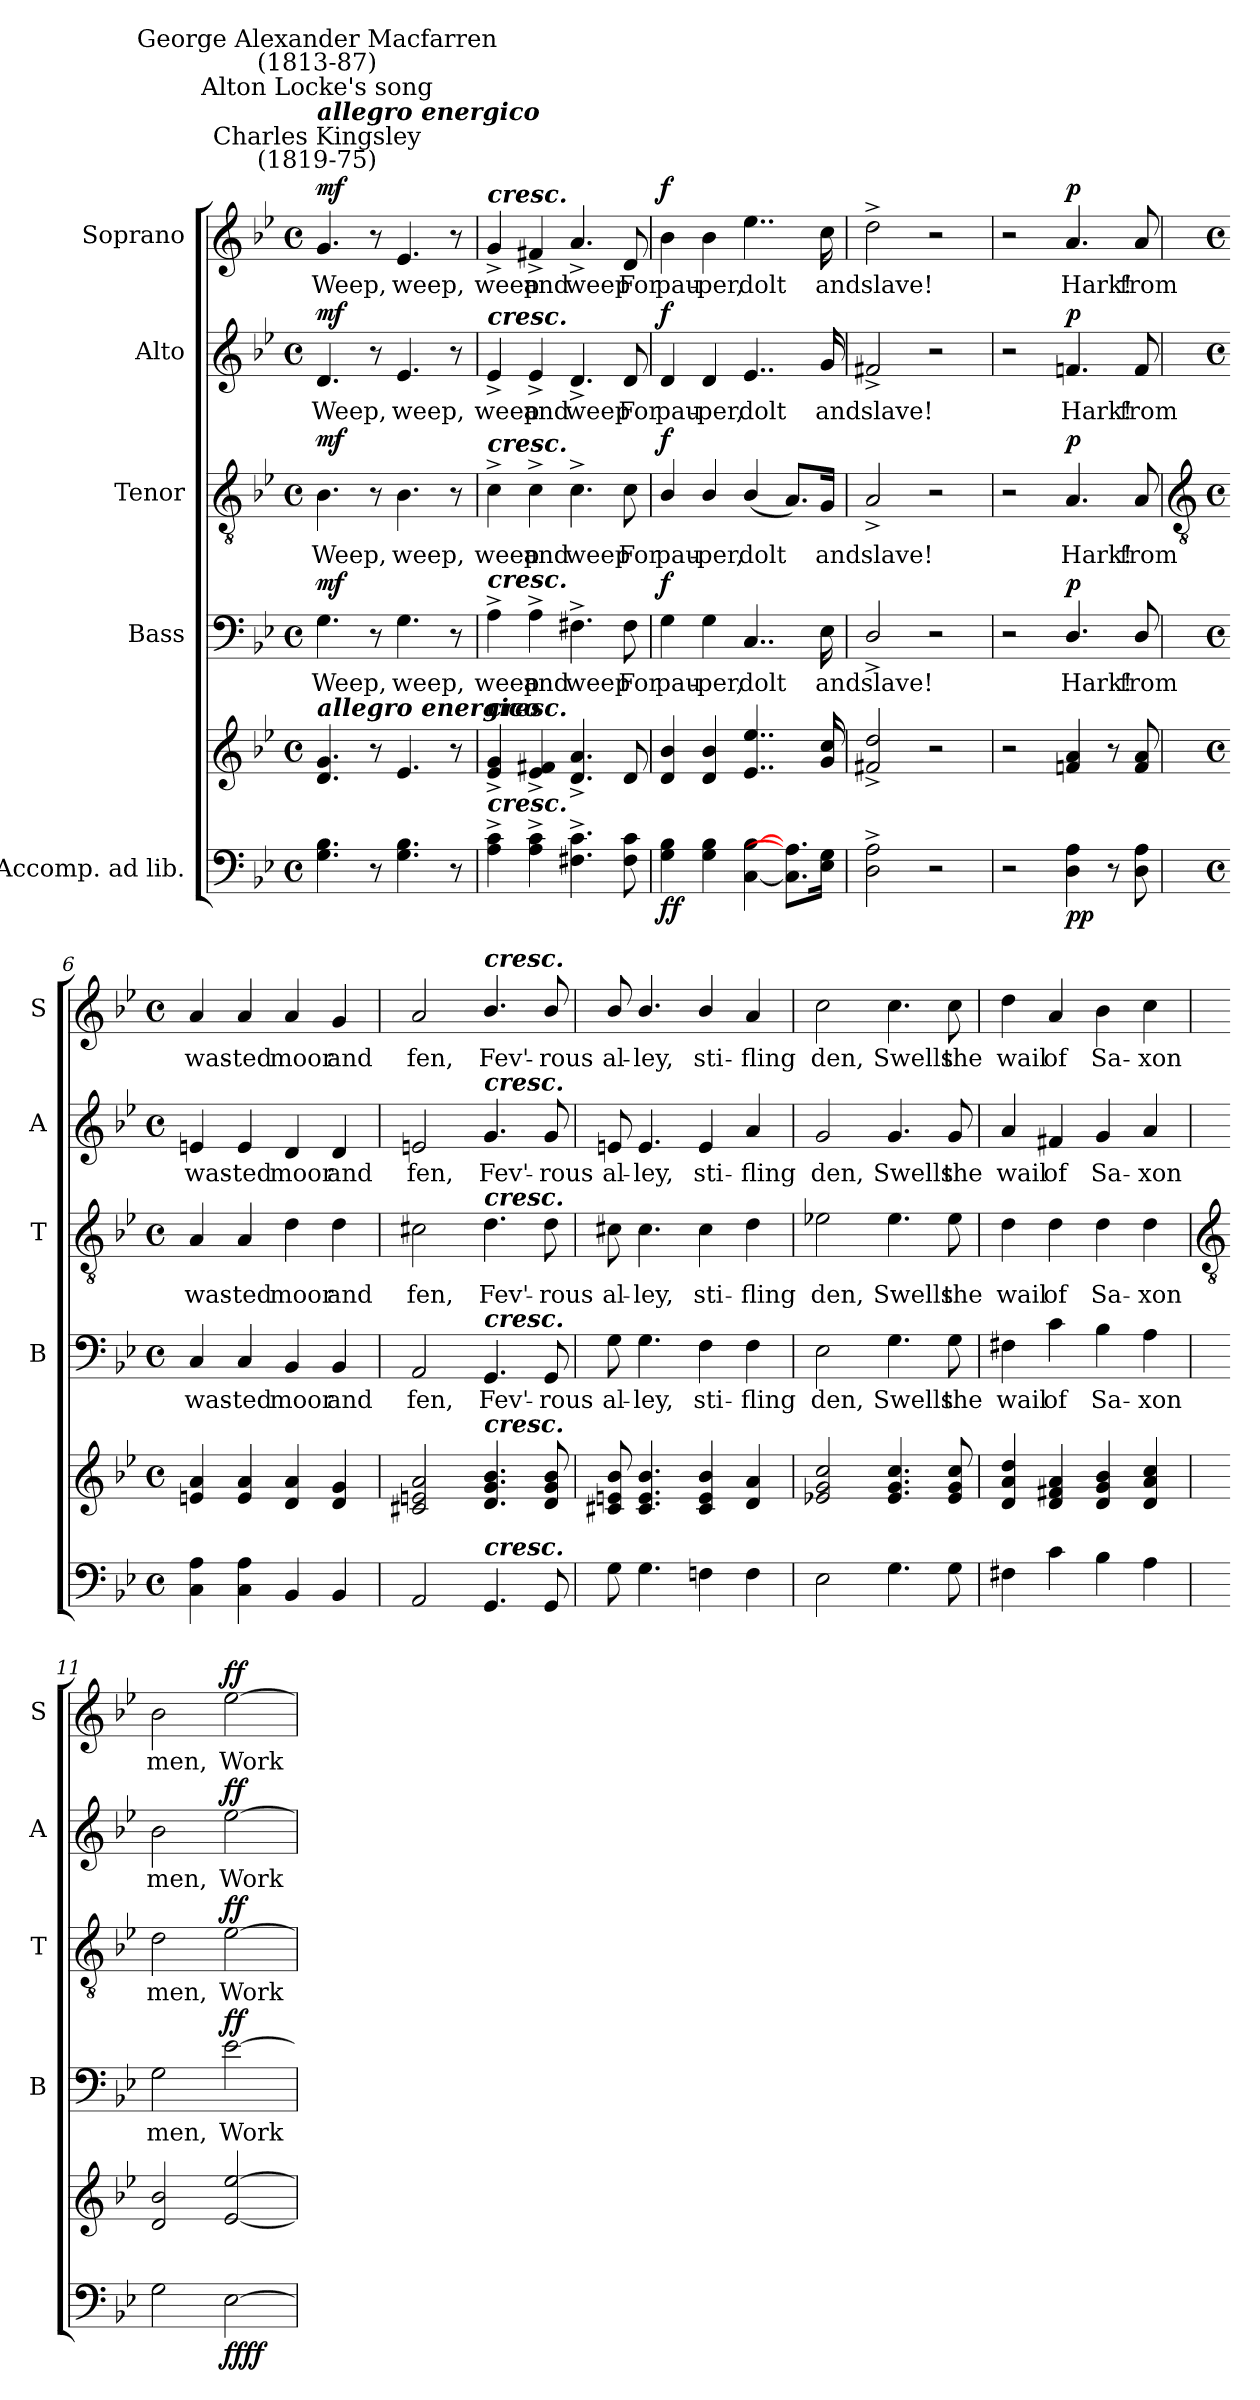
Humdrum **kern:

**kern	**kern	**dynam	**kern	**text	**dynam	**kern	**text	**dynam	**kern	**text	**dynam	**kern	**text	**dynam
*part5	*part5	*part5	*part4	*part4	*part4	*part3	*part3	*part3	*part2	*part2	*part2	*part1	*part1	*part1
*staff6	*staff5	*staff5/6	*staff4	*staff4	*staff4	*staff3	*staff3	*staff3	*staff2	*staff2	*staff2	*staff1	*staff1	*staff1
*I"Accomp. ad lib.	*	*	*I"Bass	*	*	*I"Tenor	*	*	*I"Alto	*	*	*I"Soprano	*	*
*	*	*	*I'B	*	*	*I'T	*	*	*I'A	*	*	*I'S	*	*
*clefF4	*clefG2	*	*clefF4	*	*	*clefGv2	*	*	*clefG2	*	*	*clefG2	*	*
*k[b-e-]	*k[b-e-]	*	*k[b-e-]	*	*	*k[b-e-]	*	*	*k[b-e-]	*	*	*k[b-e-]	*	*
*B-:	*B-:	*	*B-:	*	*	*B-:	*	*	*B-:	*	*	*B-:	*	*
*M4/4	*M4/4	*	*M4/4	*	*	*M4/4	*	*	*M4/4	*	*	*M4/4	*	*
*met(c)	*met(c)	*	*met(c)	*	*	*met(c)	*	*	*met(c)	*	*	*met(c)	*	*
*MM100	*MM100	*	*MM100	*	*	*MM100	*	*	*MM100	*	*	*MM100	*	*
=1	=1	=1	=1	=1	=1	=1	=1	=1	=1	=1	=1	=1	=1	=1
!	!	!	!	!	!	!	!	!	!	!	!	!LO:TX:a:cj:t=Charles Kingsley\n(1819-75)	!	!
!	!	!	!	!	!	!	!	!	!	!	!	!LO:TX:a:Bi:t=allegro energico	!	!
!	!	!	!	!	!	!	!	!	!	!	!	!LO:TX:a:cj:t=Alton Locke's song	!	!
!	!	!	!	!	!	!	!	!	!	!	!	!LO:TX:a:cj:t=George Alexander Macfarren\n(1813-87)	!	!
!	!LO:TX:a:Bi:t=allegro energico	!	!	!	!	!	!	!	!	!	!	!	!	!
!	!	!LO:DY:b=2	!	!LO:LY:b	!	!	!LO:LY:b	!	!	!LO:LY:b	!	!	!LO:LY:b	!
!	!	!LO:DY:n=1:b	!	!	!LO:DY:b	!	!	!LO:DY:b	!	!	!LO:DY:b	!	!	!LO:DY:b
4.G 4.B-	4.d 4.g	mf mf	4.G	Weep,	mf	4.B-	Weep,	mf	4.d	Weep,	mf	4.g	Weep,	mf
8r	8r	.	8r	.	.	8r	.	.	8r	.	.	8r	.	.
!	!	!	!	!LO:LY:b	!	!	!LO:LY:b	!	!	!LO:LY:b	!	!	!LO:LY:b	!
4.G 4.B-	4.e-	.	4.G	weep,	.	4.B-	weep,	.	4.e-	weep,	.	4.e-	weep,	.
8r	8r	.	8r	.	.	8r	.	.	8r	.	.	8r	.	.
=2	=2	=2	=2	=2	=2	=2	=2	=2	=2	=2	=2	=2	=2	=2
!	!	!	!	!	!	!	!	!	!	!	!	!LO:TX:a:Bi:t=cresc.	!	!
!	!	!	!	!	!	!	!	!	!LO:TX:a:Bi:t=cresc.	!	!	!	!	!
!	!	!	!	!	!	!LO:TX:a:Bi:t=cresc.	!	!	!	!	!	!	!	!
!	!	!	!LO:TX:a:Bi:t=cresc.	!	!	!	!	!	!	!	!	!	!	!
!	!LO:TX:a:Bi:t=cresc.	!	!	!	!	!	!	!	!	!	!	!	!	!
!LO:TX:a:Bi:t=cresc.	!	!	!	!	!	!	!	!	!	!	!	!	!	!
!	!	!	!	!LO:LY:b	!	!	!LO:LY:b	!	!	!LO:LY:b	!	!	!LO:LY:b	!
4A^ 4c^	4e-^ 4g^	.	4A^	weep	.	4c^	weep	.	4e-^	weep	.	4g^	weep	.
!	!	!	!	!LO:LY:b	!	!	!LO:LY:b	!	!	!LO:LY:b	!	!	!LO:LY:b	!
4A^ 4c^	4e-^ 4f#X^	.	4A^	and	.	4c^	and	.	4e-^	and	.	4f#X^	and	.
!	!	!	!	!LO:LY:b	!	!	!LO:LY:b	!	!	!LO:LY:b	!	!	!LO:LY:b	!
4.F#X^ 4.c^	4.d^ 4.a^	.	4.F#X^	weep	.	4.c^	weep	.	4.d^	weep	.	4.a^	weep	.
!	!	!	!	!LO:LY:b	!	!	!LO:LY:b	!	!	!LO:LY:b	!	!	!LO:LY:b	!
8F# 8c	8d	.	8F#	For	.	8c	For	.	8d	For	.	8d	For	.
=3	=3	=3	=3	=3	=3	=3	=3	=3	=3	=3	=3	=3	=3	=3
!	!	!LO:DY:b=2	!	!LO:LY:b	!	!	!LO:LY:b	!	!	!LO:LY:b	!	!	!LO:LY:b	!
!	!	!LO:DY:n=1:b	!	!	!LO:DY:b	!	!	!LO:DY:b	!	!	!LO:DY:b	!	!	!LO:DY:b
4G 4B-	4d 4b-	f f	4G	pau-	f	4B-/	pau-	f	4d	pau-	f	4b-	pau-	f
!	!	!	!	!LO:LY:b	!	!	!LO:LY:b	!	!	!LO:LY:b	!	!	!LO:LY:b	!
4G 4B-	4d 4b-	.	4G	-per,	.	4B-/	-per,	.	4d	-per,	.	4b-	-per,	.
!	!	!	!	!LO:LY:b	!	!	!LO:LY:b	!	!	!LO:LY:b	!	!	!LO:LY:b	!
[4C [4B-	4..e- 4..ee-	.	4..C	dolt	.	(<4B-/	dolt	.	4..e-	dolt	.	4..ee-	dolt	.
8.C] 8.A]L	.	.	.	.	.	8.A/L)	.	.	.	.	.	.	.	.
!	!	!	!	!LO:LY:b	!	!	!LO:LY:b	!	!	!LO:LY:b	!	!	!LO:LY:b	!
16E- 16GJ	16g 16cc	.	16E-	and	.	16G/Jk	and	.	16g	and	.	16cc	and	.
=4	=4	=4	=4	=4	=4	=4	=4	=4	=4	=4	=4	=4	=4	=4
!	!	!	!	!LO:LY:b	!	!	!LO:LY:b	!	!	!LO:LY:b	!	!	!LO:LY:b	!
2D\^ 2A\^	2f#X^ 2dd^	.	2D^/	slave!	.	2A^	slave!	.	2f#X^	slave!	.	2dd^	slave!	.
2r	2r	.	2r	.	.	2r	.	.	2r	.	.	2r	.	.
=5	=5	=5	=5	=5	=5	=5	=5	=5	=5	=5	=5	=5	=5	=5
2r	2r	.	2r	.	.	2r	.	.	2r	.	.	2r	.	.
!	!	!LO:DY:b=2	!	!LO:LY:b	!	!	!LO:LY:b	!	!	!LO:LY:b	!	!	!LO:LY:b	!
!	!	!LO:DY:n=1:b	!	!	!LO:DY:b	!	!	!LO:DY:b	!	!	!LO:DY:b	!	!	!LO:DY:b
4D\ 4A\	4fn 4a	p p	4.D/	Hark!	p	4.A	Hark!	p	4.fn	Hark!	p	4.a	Hark!	p
8r	8r	.	.	.	.	.	.	.	.	.	.	.	.	.
!	!	!	!	!LO:LY:b	!	!	!LO:LY:b	!	!	!LO:LY:b	!	!	!LO:LY:b	!
8D\ 8A\	8f 8a	.	8D/	from	.	8A	from	.	8f	from	.	8a	from	.
!!LO:LB:g=z
=6	=6	=6	=6	=6	=6	=6	=6	=6	=6	=6	=6	=6	=6	=6
*	*	*	*	*	*	*clefGv2	*	*	*	*	*	*	*	*
*M4/4	*M4/4	*	*M4/4	*	*	*M4/4	*	*	*M4/4	*	*	*M4/4	*	*
*met(c)	*met(c)	*	*met(c)	*	*	*met(c)	*	*	*met(c)	*	*	*met(c)	*	*
!	!	!	!	!LO:LY:b	!	!	!LO:LY:b	!	!	!LO:LY:b	!	!	!LO:LY:b	!
4C 4A	4en 4a	.	4C	was-	.	4A	was-	.	4en	was-	.	4a	was-	.
!	!	!	!	!LO:LY:b	!	!	!LO:LY:b	!	!	!LO:LY:b	!	!	!LO:LY:b	!
4C 4A	4e 4a	.	4C	-ted	.	4A	-ted	.	4e	-ted	.	4a	-ted	.
!	!	!	!	!LO:LY:b	!	!	!LO:LY:b	!	!	!LO:LY:b	!	!	!LO:LY:b	!
4BB-	4d 4a	.	4BB-	moor	.	4d	moor	.	4d	moor	.	4a	moor	.
!	!	!	!	!LO:LY:b	!	!	!LO:LY:b	!	!	!LO:LY:b	!	!	!LO:LY:b	!
4BB-	4d 4g	.	4BB-	and	.	4d	and	.	4d	and	.	4g	and	.
=7	=7	=7	=7	=7	=7	=7	=7	=7	=7	=7	=7	=7	=7	=7
!	!	!	!	!LO:LY:b	!	!	!LO:LY:b	!	!	!LO:LY:b	!	!	!LO:LY:b	!
2AA	2c#X 2en 2a	.	2AA	fen,	.	2c#X	fen,	.	2en	fen,	.	2a	fen,	.
!	!	!	!	!	!	!	!	!	!	!	!	!LO:TX:a:Bi:t=cresc.	!	!
!	!	!	!	!	!	!	!	!	!LO:TX:a:Bi:t=cresc.	!	!	!	!	!
!	!	!	!	!	!	!LO:TX:a:Bi:t=cresc.	!	!	!	!	!	!	!	!
!	!	!	!LO:TX:a:Bi:t=cresc.	!	!	!	!	!	!	!	!	!	!	!
!	!LO:TX:a:Bi:t=cresc.	!	!	!	!	!	!	!	!	!	!	!	!	!
!LO:TX:a:Bi:t=cresc.	!	!	!	!	!	!	!	!	!	!	!	!	!	!
!	!	!	!	!LO:LY:b	!	!	!LO:LY:b	!	!	!LO:LY:b	!	!	!LO:LY:b	!
4.GG	4.d/ 4.g/ 4.b-/	.	4.GG	Fev'-	.	4.d	Fev'-	.	4.g	Fev'-	.	4.b-/	Fev'-	.
!	!	!	!	!LO:LY:b	!	!	!LO:LY:b	!	!	!LO:LY:b	!	!	!LO:LY:b	!
8GG	8d/ 8g/ 8b-/	.	8GG	-rous	.	8d	-rous	.	8g	-rous	.	8b-/	-rous	.
=8	=8	=8	=8	=8	=8	=8	=8	=8	=8	=8	=8	=8	=8	=8
!	!	!	!	!LO:LY:b	!	!	!LO:LY:b	!	!	!LO:LY:b	!	!	!LO:LY:b	!
8G	8c#X/ 8en/ 8b-/	.	8G	al-	.	8c#X	al-	.	8en	al-	.	8b-/	al-	.
!	!	!	!	!LO:LY:b	!	!	!LO:LY:b	!	!	!LO:LY:b	!	!	!LO:LY:b	!
4.G	4.c#/ 4.e/ 4.b-/	.	4.G	-ley,	.	4.c#	-ley,	.	4.e	-ley,	.	4.b-/	-ley,	.
!	!	!	!	!LO:LY:b	!	!	!LO:LY:b	!	!	!LO:LY:b	!	!	!LO:LY:b	!
4Fn	4c#/ 4e/ 4b-/	.	4F	sti-	.	4c#	sti-	.	4e	sti-	.	4b-/	sti-	.
!	!	!	!	!LO:LY:b	!	!	!LO:LY:b	!	!	!LO:LY:b	!	!	!LO:LY:b	!
4F	4d 4a	.	4F	-fling	.	4d	-fling	.	4a	-fling	.	4a	-fling	.
=9	=9	=9	=9	=9	=9	=9	=9	=9	=9	=9	=9	=9	=9	=9
!	!	!	!	!LO:LY:b	!	!	!LO:LY:b	!	!	!LO:LY:b	!	!	!LO:LY:b	!
2E-	2e-X 2g 2cc	.	2E-	den,	.	2e-X	den,	.	2g	den,	.	2cc	den,	.
!	!	!	!	!LO:LY:b	!	!	!LO:LY:b	!	!	!LO:LY:b	!	!	!LO:LY:b	!
4.G	4.e- 4.g 4.cc	.	4.G	Swells	.	4.e-	Swells	.	4.g	Swells	.	4.cc	Swells	.
!	!	!	!	!LO:LY:b	!	!	!LO:LY:b	!	!	!LO:LY:b	!	!	!LO:LY:b	!
8G	8e- 8g 8cc	.	8G	the	.	8e-	the	.	8g	the	.	8cc	the	.
=10	=10	=10	=10	=10	=10	=10	=10	=10	=10	=10	=10	=10	=10	=10
!	!	!	!	!LO:LY:b	!	!	!LO:LY:b	!	!	!LO:LY:b	!	!	!LO:LY:b	!
4F#X	4d 4a 4dd	.	4F#X	wail	.	4d	wail	.	4a	wail	.	4dd	wail	.
!	!	!	!	!LO:LY:b	!	!	!LO:LY:b	!	!	!LO:LY:b	!	!	!LO:LY:b	!
4c	4d 4f#X 4a	.	4c	of	.	4d	of	.	4f#X	of	.	4a	of	.
!	!	!	!	!LO:LY:b	!	!	!LO:LY:b	!	!	!LO:LY:b	!	!	!LO:LY:b	!
4B-	4d 4g 4b-	.	4B-	Sa-	.	4d	Sa-	.	4g	Sa-	.	4b-	Sa-	.
!	!	!	!	!LO:LY:b	!	!	!LO:LY:b	!	!	!LO:LY:b	!	!	!LO:LY:b	!
4A	4d 4a 4cc	.	4A	-xon	.	4d	-xon	.	4a	-xon	.	4cc	-xon	.
!!LO:LB:g=z
=11	=11	=11	=11	=11	=11	=11	=11	=11	=11	=11	=11	=11	=11	=11
*	*	*	*	*	*	*clefGv2	*	*	*	*	*	*	*	*
!	!	!	!	!LO:LY:b	!	!	!LO:LY:b	!	!	!LO:LY:b	!	!	!LO:LY:b	!
2G	2d 2b-	.	2G	men,	.	2d	men,	.	2b-	men,	.	2b-	men,	.
!	!	!LO:DY:b=2	!	!LO:LY:b	!	!	!LO:LY:b	!	!	!LO:LY:b	!	!	!LO:LY:b	!
!	!	!LO:DY:n=1:b	!	!	!LO:DY:b	!	!	!LO:DY:b	!	!	!LO:DY:b	!	!	!LO:DY:b
[2E-	[2e- [2ee-	ff ff	[2e-	Work	ff	[2e-	Work	ff	[2ee-	Work	ff	[2ee-	Work	ff
=	=	=	=	=	=	=	=	=	=	=	=	=	=	=
*-	*-	*-	*-	*-	*-	*-	*-	*-	*-	*-	*-	*-	*-	*-
